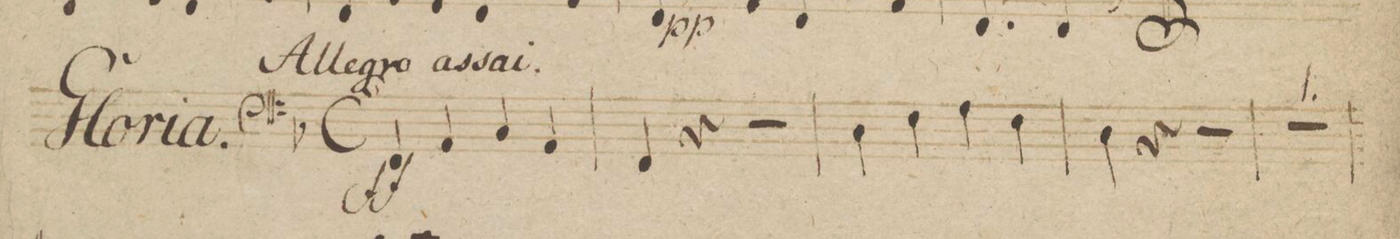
**kern	**dynam
*I"Fagotto 2do	*
*clefF4	*
*k[b-]	*
*met(c)	*
*M4/4	*
4FF/	ff
4AA/	.
4C/	.
4AA/	.
=2	=2
4FF/	.
4r	.
2r	.
=3	=3
4D\	.
4F\	.
4A\	.
4F\	.
=4	=4
4D\	.
4r	.
2r	.
=5	=5
1r	.
=6	=6
*-	*-
